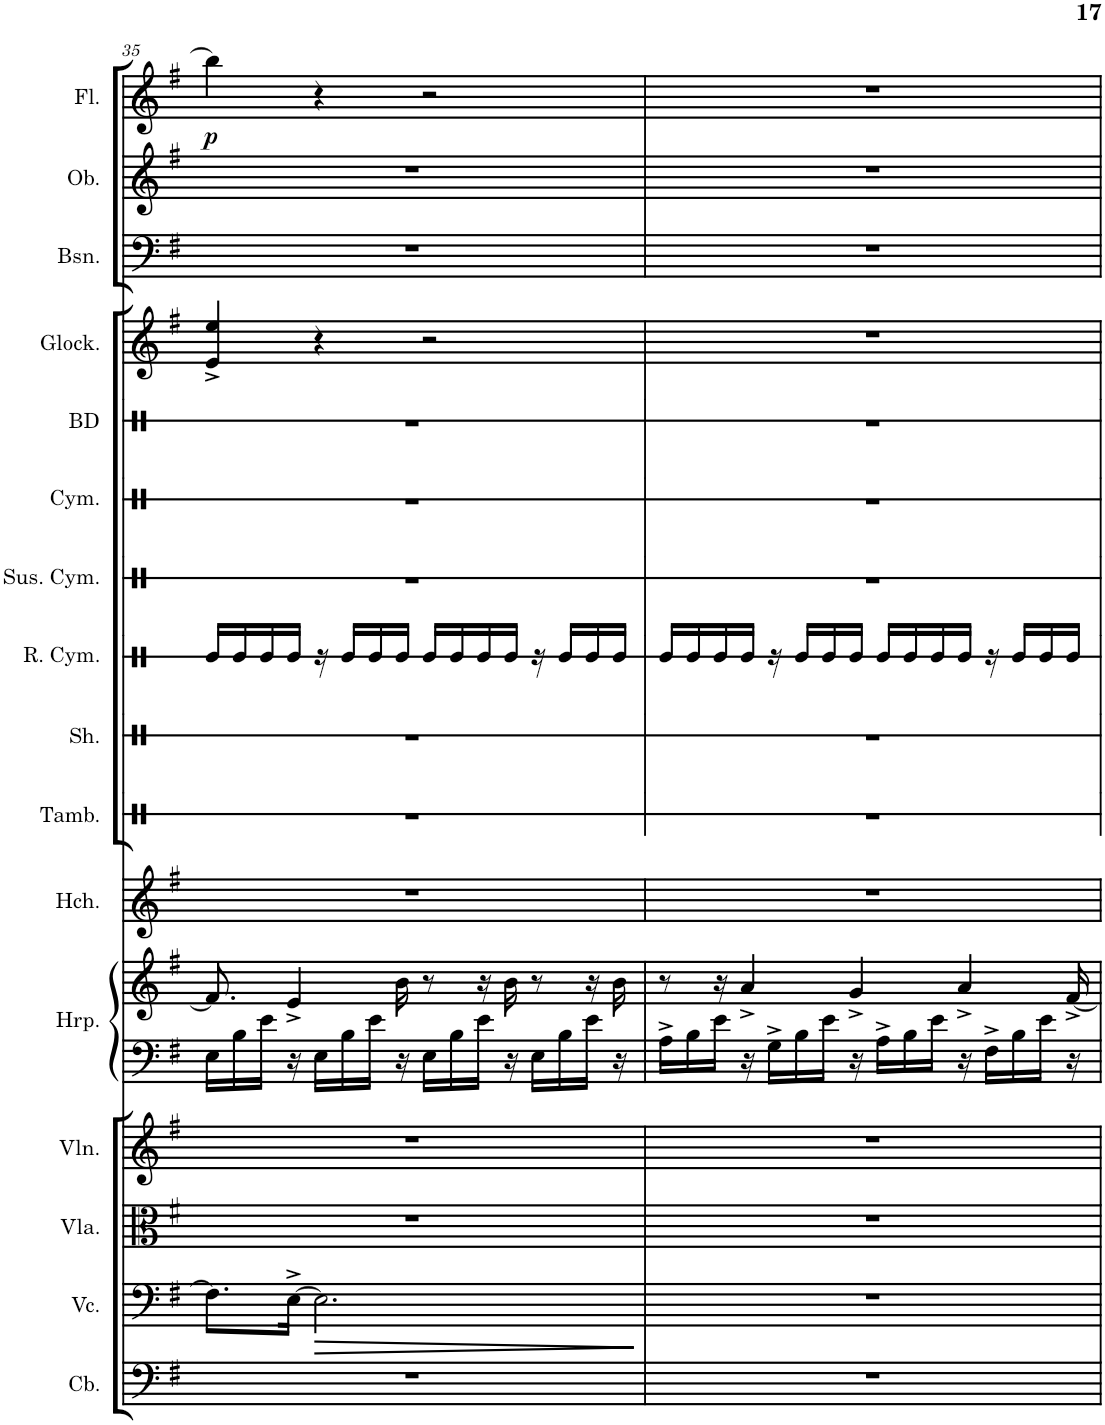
**kern	**kern	**dynam	**kern	**kern	**kern	**kern	**kern	**kern	**kern	**kern	**kern	**kern	**kern	**kern	**kern	**kern	**kern	**dynam
*part16	*part15	*part15	*part14	*part13	*part12	*part12	*part11	*part10	*part9	*part8	*part7	*part6	*part5	*part4	*part3	*part2	*part1	*part1
*staff17	*staff16	*staff16	*staff15	*staff14	*staff13	*staff12	*staff11	*staff10	*staff9	*staff8	*staff7	*staff6	*staff5	*staff4	*staff3	*staff2	*staff1	*staff1
*I"Contrabass	*I"Violoncello	*	*I"Viola	*I"Violin	*I"Harp	*	*I"Harpsichord	*I"Tambourine	*I"Shaker	*I"Ride Cymbal	*I"Suspended Cymbal	*I"Cymbals	*I"Bass Drum	*I"Glockenspiel	*I"Bassoon	*I"Oboe	*I"Flute	*
*I'Cb.	*I'Vc.	*	*I'Vla.	*I'Vln.	*I'Hrp.	*	*I'Hch.	*I'Tamb.	*I'Sh.	*I'R. Cym.	*I'Sus. Cym.	*I'Cym.	*I'BD	*I'Glock.	*I'Bsn.	*I'Ob.	*I'Fl.	*
!!LO:PB:g=z
*clefF4	*clefF4	*	*clefC3	*clefG2	*clefF4	*clefG2	*clefG2	*clefX	*clefX	*clefX	*clefX	*clefX	*clefX	*clefG2	*clefF4	*clefG2	*clefG2	*
*Trd7c12	*	*	*	*	*	*	*	*	*	*	*	*	*	*Trd-14c-24	*	*	*	*
*k[f#]	*k[f#]	*	*k[f#]	*k[f#]	*k[f#]	*k[f#]	*k[f#]	*k[]	*k[]	*k[]	*k[]	*k[]	*k[]	*k[f#]	*k[f#]	*k[f#]	*k[f#]	*
*M4/4	*M4/4	*	*M4/4	*M4/4	*M4/4	*M4/4	*M4/4	*M4/4	*M4/4	*M4/4	*M4/4	*M4/4	*M4/4	*M4/4	*M4/4	*M4/4	*M4/4	*
=35	=35	=35	=35	=35	=35	=35	=35	=35	=35	=35	=35	=35	=35	=35	=35	=35	=35	=35
!	!	!	!	!	!	!	!	!	!	!	!	!	!	!	!	!	!	!LO:DY:b
1r	8.F#\L]	.	1r	1r	16E\LL	8.f#/]	1r	1r	1r	16Re/LL	1r	1r	1r	4e/^ 4ee/^	1r	1r	4bb\]	p
.	.	.	.	.	16B\	.	.	.	.	16Re/	.	.	.	.	.	.	.	.
.	.	.	.	.	16e\JJ	.	.	.	.	16Re/	.	.	.	.	.	.	.	.
.	[16E^\Jk	.	.	.	16r	4e^/	.	.	.	16Re/JJ	.	.	.	.	.	.	.	.
!	!	!LO:HP:b	!	!	!	!	!	!	!	!	!	!	!	!	!	!	!	!
.	2.E\]	>	.	.	16E\LL	.	.	.	.	16r	.	.	.	4r	.	.	4r	.
.	.	.	.	.	16B\	.	.	.	.	16Re/LL	.	.	.	.	.	.	.	.
.	.	.	.	.	16e\JJ	.	.	.	.	16Re/	.	.	.	.	.	.	.	.
.	.	.	.	.	16r	16b\	.	.	.	16Re/JJ	.	.	.	.	.	.	.	.
.	.	.	.	.	16E\LL	8r	.	.	.	16Re/LL	.	.	.	2r	.	.	2r	.
.	.	.	.	.	16B\	.	.	.	.	16Re/	.	.	.	.	.	.	.	.
.	.	.	.	.	16e\JJ	16r	.	.	.	16Re/	.	.	.	.	.	.	.	.
.	.	.	.	.	16r	16b\	.	.	.	16Re/JJ	.	.	.	.	.	.	.	.
.	.	.	.	.	16E\LL	8r	.	.	.	16r	.	.	.	.	.	.	.	.
.	.	.	.	.	16B\	.	.	.	.	16Re/LL	.	.	.	.	.	.	.	.
.	.	.	.	.	16e\JJ	16r	.	.	.	16Re/	.	.	.	.	.	.	.	.
.	.	.	.	.	16r	16b\	.	.	.	16Re/JJ	.	.	.	.	.	.	.	.
.	.	]	.	.	.	.	.	.	.	.	.	.	.	.	.	.	.	.
=36	=36	=36	=36	=36	=36	=36	=36	=36	=36	=36	=36	=36	=36	=36	=36	=36	=36	=36
1r	1r	.	1r	1r	16A^\LL	8r	1r	1r	1r	16Re/LL	1r	1r	1r	1r	1r	1r	1r	.
.	.	.	.	.	16B\	.	.	.	.	16Re/	.	.	.	.	.	.	.	.
.	.	.	.	.	16e\JJ	16r	.	.	.	16Re/	.	.	.	.	.	.	.	.
.	.	.	.	.	16r	4a^/	.	.	.	16Re/JJ	.	.	.	.	.	.	.	.
.	.	.	.	.	16G^\LL	.	.	.	.	16r	.	.	.	.	.	.	.	.
.	.	.	.	.	16B\	.	.	.	.	16Re/LL	.	.	.	.	.	.	.	.
.	.	.	.	.	16e\JJ	.	.	.	.	16Re/	.	.	.	.	.	.	.	.
.	.	.	.	.	16r	4g^/	.	.	.	16Re/JJ	.	.	.	.	.	.	.	.
.	.	.	.	.	16A^\LL	.	.	.	.	16Re/LL	.	.	.	.	.	.	.	.
.	.	.	.	.	16B\	.	.	.	.	16Re/	.	.	.	.	.	.	.	.
.	.	.	.	.	16e\JJ	.	.	.	.	16Re/	.	.	.	.	.	.	.	.
.	.	.	.	.	16r	4a^/	.	.	.	16Re/JJ	.	.	.	.	.	.	.	.
.	.	.	.	.	16F#^\LL	.	.	.	.	16r	.	.	.	.	.	.	.	.
.	.	.	.	.	16B\	.	.	.	.	16Re/LL	.	.	.	.	.	.	.	.
.	.	.	.	.	16e\JJ	.	.	.	.	16Re/	.	.	.	.	.	.	.	.
.	.	.	.	.	16r	[16f#^/	.	.	.	16Re/JJ	.	.	.	.	.	.	.	.
=	=	=	=	=	=	=	=	=	=	=	=	=	=	=	=	=	=	=
*-	*-	*-	*-	*-	*-	*-	*-	*-	*-	*-	*-	*-	*-	*-	*-	*-	*-	*-
